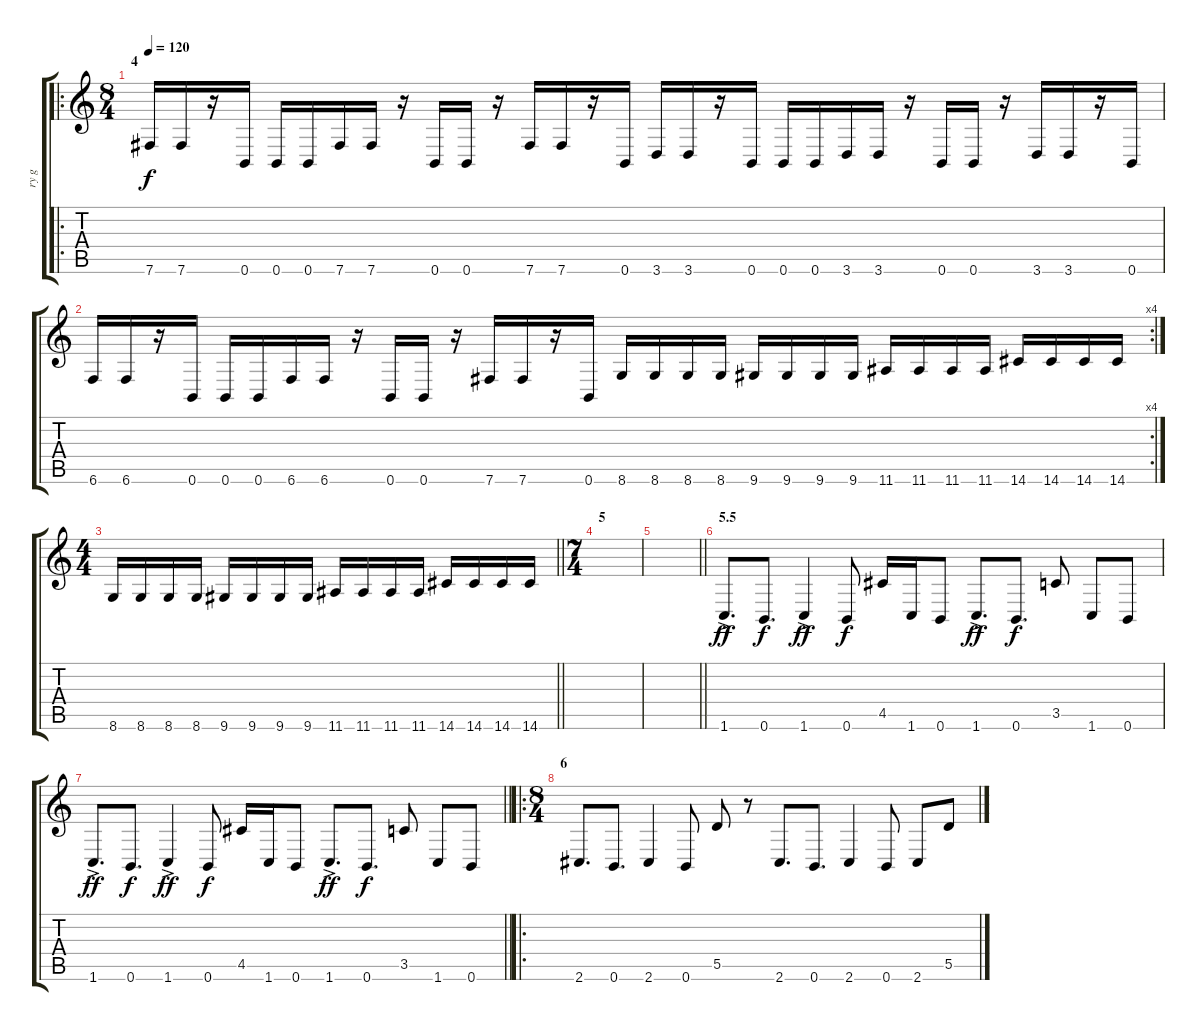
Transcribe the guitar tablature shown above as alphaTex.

\track ("ry g" "ry g") {instrument overdrivenguitar}
\staff {score tabs}
\tuning (E4 B3 G3 D3 A2 B1) {hide}
\ro
\ts (8 4)
\section ("" "4")
\tempo 120
\clef g2
\ks c
7.6.16{dy f} 7.6.16 r.16 0.6.16 0.6.16 0.6.16 7.6.16 7.6.16 r.16 0.6.16 0.6.16 r.16 7.6.16 7.6.16 r.16 0.6.16 3.6.16 3.6.16 r.16 0.6.16 0.6.16 0.6.16 3.6.16 3.6.16 r.16 0.6.16 0.6.16 r.16 3.6.16 3.6.16 r.16 0.6.16 |
\rc 4
6.6.16 6.6.16 r.16 0.6.16 0.6.16 0.6.16 6.6.16 6.6.16 r.16 0.6.16 0.6.16 r.16 7.6.16 7.6.16 r.16 0.6.16 8.6.16 8.6.16 8.6.16 8.6.16 9.6.16 9.6.16 9.6.16 9.6.16 11.6.16 11.6.16 11.6.16 11.6.16 14.6.16 14.6.16 14.6.16 14.6.16 |
\ts (4 4)
\barLineRight lightlight
8.6.16 8.6.16 8.6.16 8.6.16 9.6.16 9.6.16 9.6.16 9.6.16 11.6.16 11.6.16 11.6.16 11.6.16 14.6.16 14.6.16 14.6.16 14.6.16 |
\ts (7 4)
\section ("" "5")
|
\barLineRight lightlight
|
\section ("" "5.5")
1.6{ac}.8{d dy ff} 0.6.8{d dy f} 1.6{ac}.4{dy ff} 0.6.8{dy f} 4.5.16 1.6.16 0.6.8 1.6{ac}.8{d dy ff} 0.6.8{d dy f} 3.5.8 1.6.8 0.6.8 |
\barLineRight lightlight
1.6{ac}.8{d dy ff} 0.6.8{d dy f} 1.6{ac}.4{dy ff} 0.6.8{dy f} 4.5.16 1.6.16 0.6.8 1.6{ac}.8{d dy ff} 0.6.8{d dy f} 3.5.8 1.6.8 0.6.8 |
\ro
\ts (8 4)
\section ("" "6")
2.6.8{d} 0.6.8{d} 2.6.4 0.6.8 5.5.8 r.8 2.6.8{d} 0.6.8{d} 2.6.4 0.6.8 2.6.8 5.5.8
